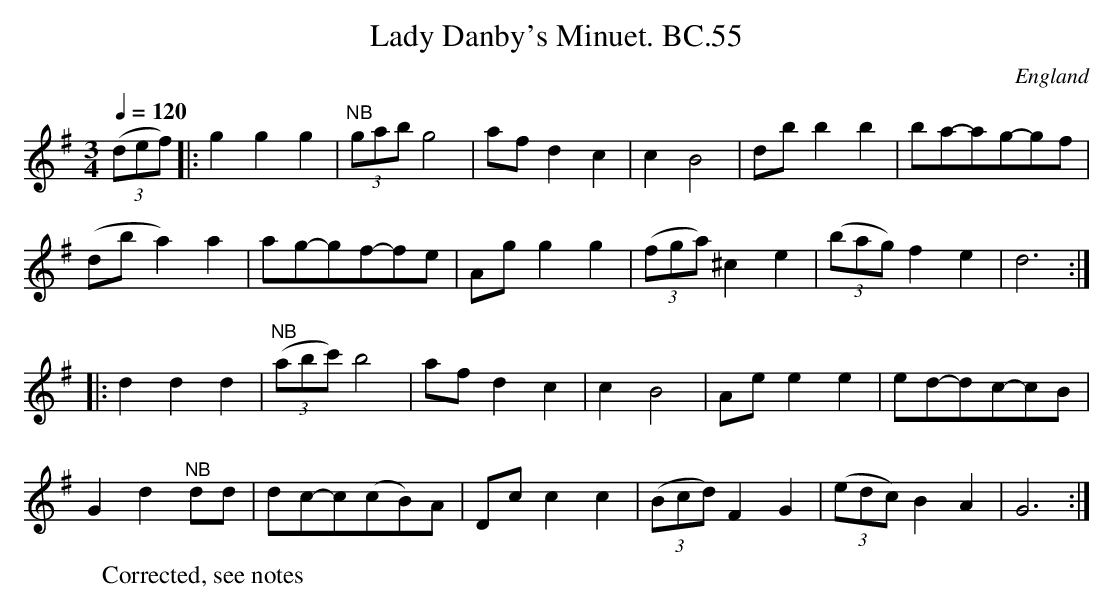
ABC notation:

X:1
T:Lady Danby's Minuet. BC.55
L:1/8
M:3/4
O:England
Q:1/4=120
K:G
((3def)|:g2 g2 g2|"^NB"(3gab g4|af d2 c2|\
c2 B4|db b2 b2|ba-ag-gf|!
(db a2)a2|ag-gf-fe|Ag g2 g2|((3fga) ^c2 e2|\
((3bag) f2 e2|d6:|!
|:d2 d2 d2|"^NB"((3abc') b4|af d2 c2|c2 B4|\
Ae e2 e2|ed-dc-cB|!
G2d2 "^NB" dd|dc-c(cB)A|Dc c2 c2|\
((3Bcd) F2 G2|((3edc) B2 A2|G6:|
W:Corrected, see notes
